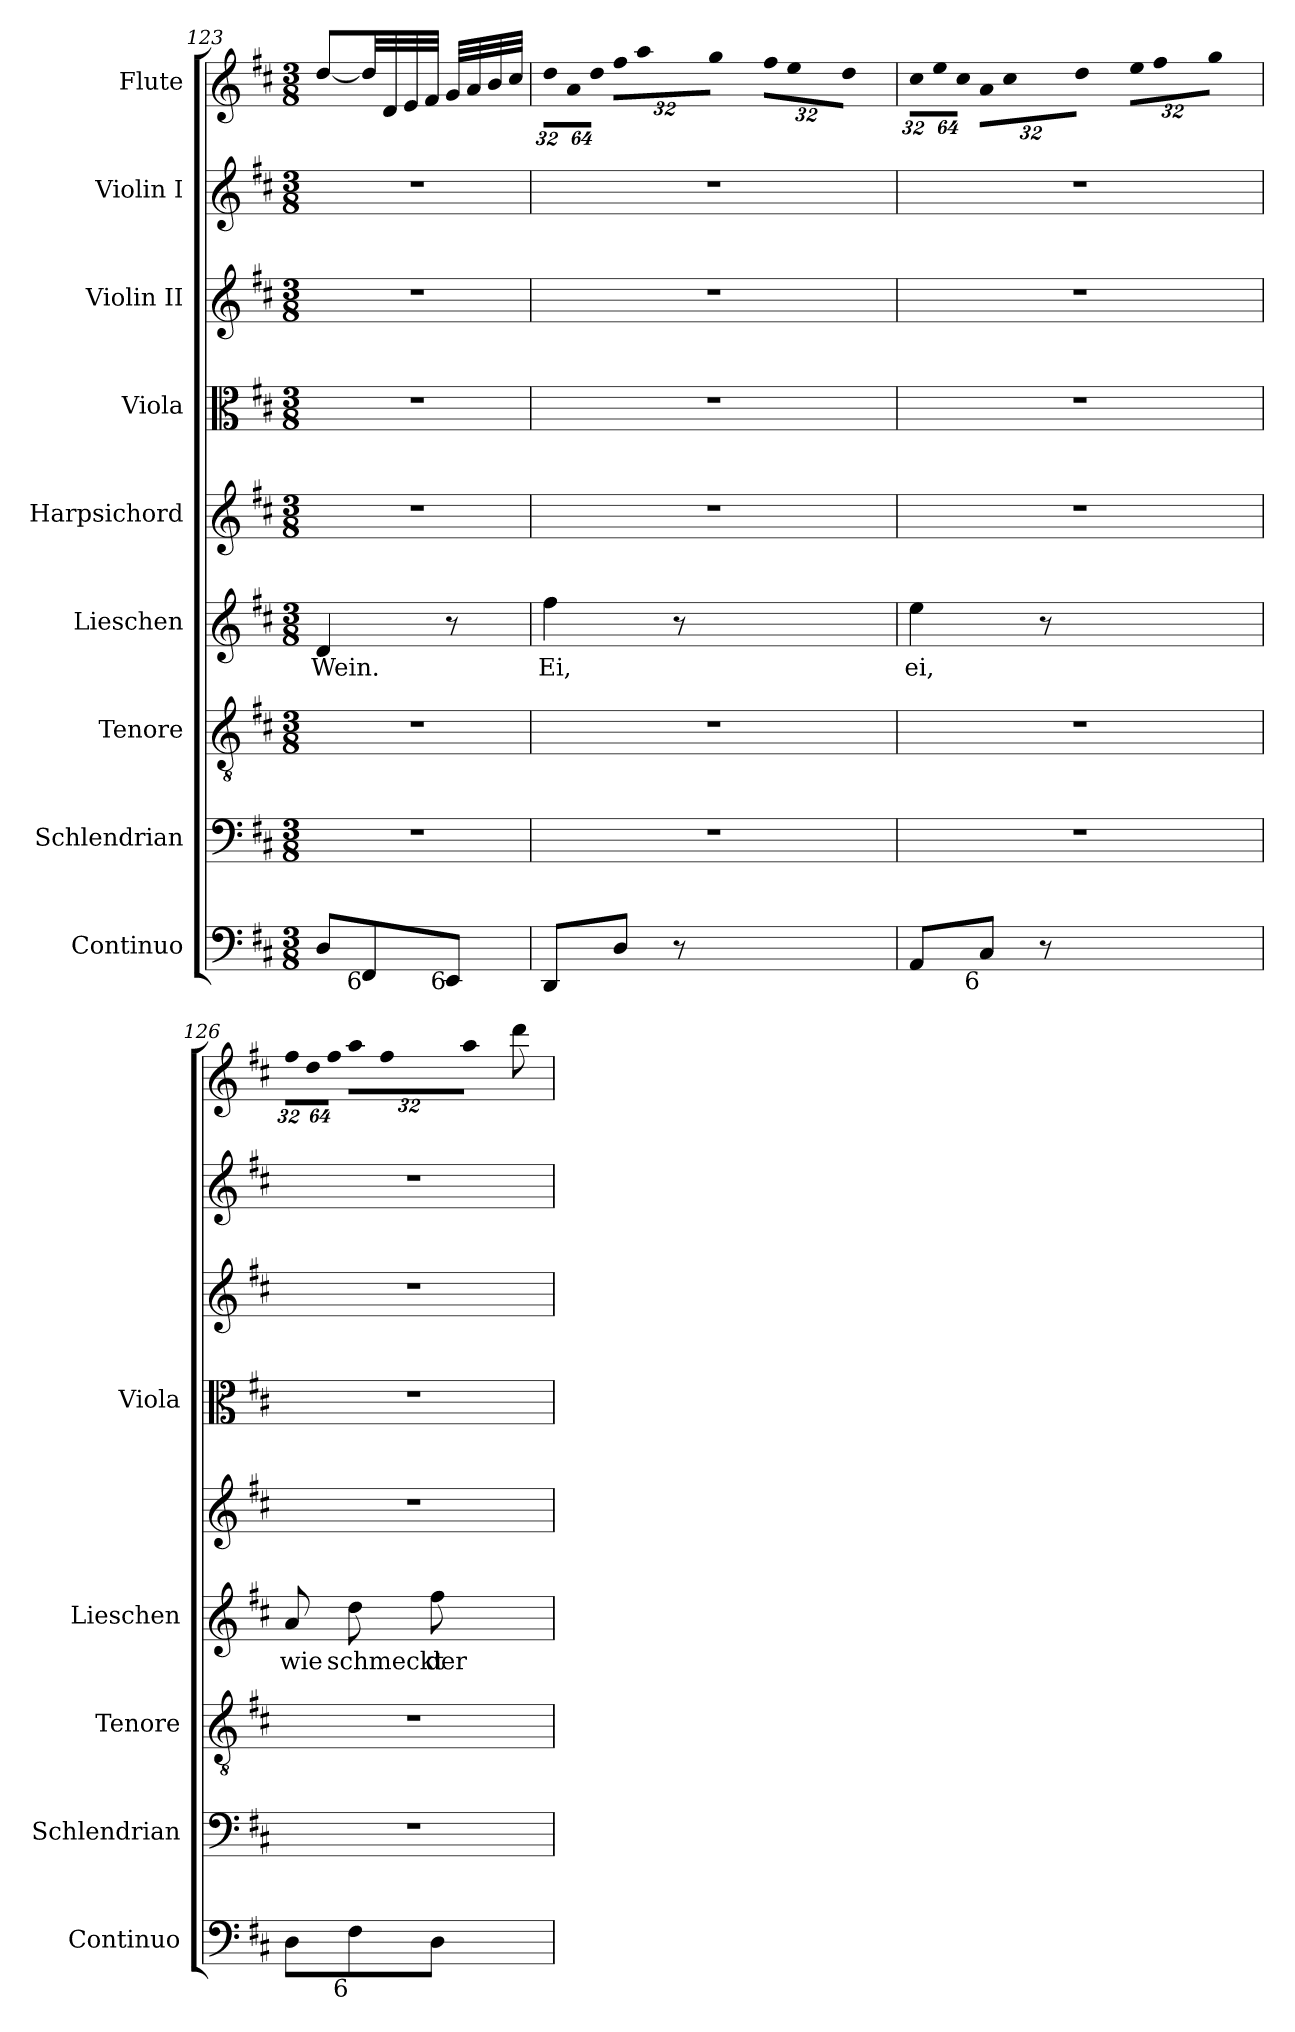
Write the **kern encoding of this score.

**kern	**kern	**kern	**kern	**text	**kern	**kern	**kern	**kern	**kern
*part9	*part8	*part7	*part6	*part6	*part5	*part4	*part3	*part2	*part1
*staff9	*staff8	*staff7	*staff6	*staff6	*staff5	*staff4	*staff3	*staff2	*staff1
*I"Continuo	*I"Schlendrian	*I"Tenore	*I"Lieschen	*	*I"Harpsichord	*I"Viola	*I"Violin II	*I"Violin I	*I"Flute
*I'Continuo	*I'Schlendrian	*I'Tenore	*I'Lieschen	*	*	*I'Viola	*	*	*
!!LO:LB:g=z
*clefF4	*clefF4	*clefGv2	*clefG2	*	*clefG2	*clefC3	*clefG2	*clefG2	*clefG2
*	*	*ITrd7c12	*	*	*	*	*	*	*
*k[f#c#]	*k[f#c#]	*k[f#c#]	*k[f#c#]	*	*k[f#c#]	*k[f#c#]	*k[f#c#]	*k[f#c#]	*k[f#c#]
*D:	*D:	*D:	*D:	*	*D:	*D:	*D:	*D:	*D:
*M3/8	*M3/8	*M3/8	*M3/8	*	*M3/8	*M3/8	*M3/8	*M3/8	*M3/8
=123	=123	=123	=123	=123	=123	=123	=123	=123	=123
!	!LO:N:vis=1	!LO:N:vis=1	!	!	!	!	!	!	!
!	!	!	!	!LO:LY:b:color=#000000	!LO:N:vis=1	!LO:N:vis=1	!LO:N:vis=1	!LO:N:vis=1	!
8Di/L	4.r	4.r	4di/	-Wein.	4.r	4.r	4.r	4.r	[8ddi/L
!LO:TX:b:rj:t=6	!	!	!	!	!	!	!	!	!
8FF#i/	.	.	.	.	.	.	.	.	32ddi/LL]
.	.	.	.	.	.	.	.	.	32di/
.	.	.	.	.	.	.	.	.	32ei/
.	.	.	.	.	.	.	.	.	32f#i/JJJ
!LO:TX:b:rj:t=6	!	!	!	!	!	!	!	!	!
8EEi/J	.	.	8r	.	.	.	.	.	32gi/LLL
.	.	.	.	.	.	.	.	.	32ai/
.	.	.	.	.	.	.	.	.	32bi/
.	.	.	.	.	.	.	.	.	32cc#i/JJJ
=124	=124	=124	=124	=124	=124	=124	=124	=124	=124
!	!LO:N:vis=1	!LO:N:vis=1	!	!	!	!	!	!	!
!	!	!	!	!LO:LY:b:color=#000000	!LO:N:vis=1	!LO:N:vis=1	!LO:N:vis=1	!LO:N:vis=1	!
*	*	*	*	*	*	*	*	*	*Xbrackettup
!	!	!	!	!	!	!	!	!	!LO:N:vis=16
8DDi/L	4.r	4.r	4ff#i\	Ei,	4.r	4.r	4.r	4.r	512%21ddi\LL
!	!	!	!	!	!	!	!	!	!LO:N:vis=16
.	.	.	.	.	.	.	.	.	1024%43ai\
!	!	!	!	!	!	!	!	!	!LO:N:vis=16
.	.	.	.	.	.	.	.	.	1024%43ddi\JJ
!	!	!	!	!	!	!	!	!	!LO:N:vis=16
8Di/J	.	.	.	.	.	.	.	.	512%21ff#i\LL
!	!	!	!	!	!	!	!	!	!LO:N:vis=16
.	.	.	.	.	.	.	.	.	1024%43aai\
!	!	!	!	!	!	!	!	!	!LO:N:vis=16
.	.	.	.	.	.	.	.	.	1024%43ggi\JJ
!	!	!	!	!	!	!	!	!	!LO:N:vis=16
8r	.	.	8r	.	.	.	.	.	512%21ff#i\LL
!	!	!	!	!	!	!	!	!	!LO:N:vis=16
.	.	.	.	.	.	.	.	.	1024%43eei\
!	!	!	!	!	!	!	!	!	!LO:N:vis=16
.	.	.	.	.	.	.	.	.	1024%43ddi\JJ
=125	=125	=125	=125	=125	=125	=125	=125	=125	=125
!	!LO:N:vis=1	!LO:N:vis=1	!	!	!	!	!	!	!
!	!	!	!	!LO:LY:b:color=#000000	!LO:N:vis=1	!LO:N:vis=1	!LO:N:vis=1	!LO:N:vis=1	!LO:N:vis=16
8AAi/L	4.r	4.r	4eei\	ei,	4.r	4.r	4.r	4.r	512%21cc#i\LL
!	!	!	!	!	!	!	!	!	!LO:N:vis=16
.	.	.	.	.	.	.	.	.	1024%43eei\
!	!	!	!	!	!	!	!	!	!LO:N:vis=16
.	.	.	.	.	.	.	.	.	1024%43cc#i\JJ
!LO:TX:b:rj:t=6	!	!	!	!	!	!	!	!	!
!	!	!	!	!	!	!	!	!	!LO:N:vis=16
8C#i/J	.	.	.	.	.	.	.	.	512%21ai\LL
!	!	!	!	!	!	!	!	!	!LO:N:vis=16
.	.	.	.	.	.	.	.	.	1024%43cc#i\
!	!	!	!	!	!	!	!	!	!LO:N:vis=16
.	.	.	.	.	.	.	.	.	1024%43ddi\JJ
!	!	!	!	!	!	!	!	!	!LO:N:vis=16
8r	.	.	8r	.	.	.	.	.	512%21eei\LL
!	!	!	!	!	!	!	!	!	!LO:N:vis=16
.	.	.	.	.	.	.	.	.	1024%43ff#i\
!	!	!	!	!	!	!	!	!	!LO:N:vis=16
.	.	.	.	.	.	.	.	.	1024%43ggi\JJ
=126	=126	=126	=126	=126	=126	=126	=126	=126	=126
!	!LO:N:vis=1	!LO:N:vis=1	!	!	!	!	!	!	!
!	!	!	!	!LO:LY:b:color=#000000	!LO:N:vis=1	!LO:N:vis=1	!LO:N:vis=1	!LO:N:vis=1	!LO:N:vis=16
8Di\L	4.r	4.r	8ai/	wie	4.r	4.r	4.r	4.r	512%21ff#i\LL
!	!	!	!	!	!	!	!	!	!LO:N:vis=16
.	.	.	.	.	.	.	.	.	1024%43ddi\
!	!	!	!	!	!	!	!	!	!LO:N:vis=16
.	.	.	.	.	.	.	.	.	1024%43ff#i\JJ
!LO:TX:b:rj:t=6	!	!	!	!	!	!	!	!	!
!	!	!	!	!LO:LY:b:color=#000000	!	!	!	!	!LO:N:vis=16
8F#i\	.	.	8ddi\	schmeckt	.	.	.	.	512%21aai\LL
!	!	!	!	!	!	!	!	!	!LO:N:vis=16
.	.	.	.	.	.	.	.	.	1024%43ff#i\
!	!	!	!	!	!	!	!	!	!LO:N:vis=16
.	.	.	.	.	.	.	.	.	1024%43aai\JJ
!	!	!	!	!LO:LY:b:color=#000000	!	!	!	!	!
8Di\J	.	.	8ff#i\	der	.	.	.	.	[8dddi\
=	=	=	=	=	=	=	=	=	=
*-	*-	*-	*-	*-	*-	*-	*-	*-	*-
